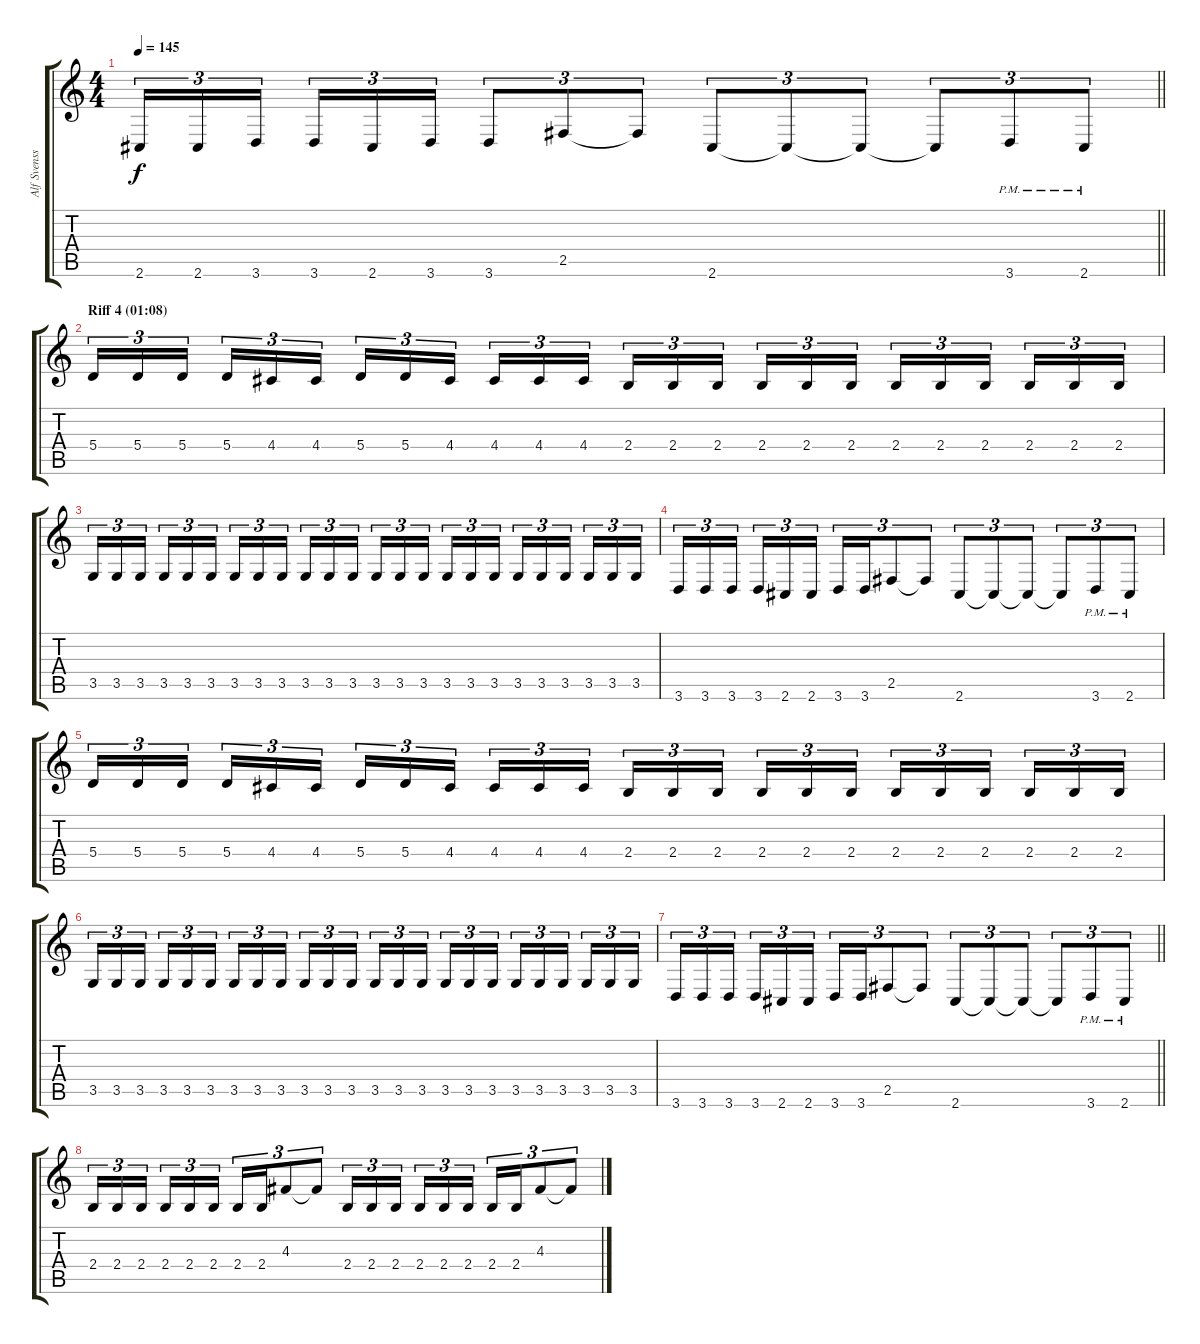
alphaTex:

\track ("Alf Svensson" "Alf Svenss") {instrument distortionguitar}
\staff {score tabs}
\tuning (B3 Gb3 D3 A2 E2 B1) {hide}
\ts (4 4)
\tempo 145
\clef g2
\barLineRight lightlight
\ks c
2.6.16{tu (3 2) dy f} 2.6.16{tu (3 2)} 3.6.16{tu (3 2) beam splitsecondary} 3.6.16{tu (3 2)} 2.6.16{tu (3 2)} 3.6.16{tu (3 2)} 3.6.8{tu (3 2)} 2.5.8{tu (3 2)} 2.5{t}.8{tu (3 2)} 2.6.8{tu (3 2)} 2.6{t}.8{tu (3 2)} 2.6{t}.8{tu (3 2)} 2.6{t}.8{tu (3 2)} 3.6{pm}.8{tu (3 2)} 2.6{pm}.8{tu (3 2)} |
\section ("" "Riff 4 (01:08)")
5.4.16{tu (3 2)} 5.4.16{tu (3 2)} 5.4.16{tu (3 2) beam splitsecondary} 5.4.16{tu (3 2)} 4.4.16{tu (3 2)} 4.4.16{tu (3 2)} 5.4.16{tu (3 2)} 5.4.16{tu (3 2)} 4.4.16{tu (3 2) beam splitsecondary} 4.4.16{tu (3 2)} 4.4.16{tu (3 2)} 4.4.16{tu (3 2)} 2.4.16{tu (3 2)} 2.4.16{tu (3 2)} 2.4.16{tu (3 2) beam splitsecondary} 2.4.16{tu (3 2)} 2.4.16{tu (3 2)} 2.4.16{tu (3 2)} 2.4.16{tu (3 2)} 2.4.16{tu (3 2)} 2.4.16{tu (3 2) beam splitsecondary} 2.4.16{tu (3 2)} 2.4.16{tu (3 2)} 2.4.16{tu (3 2)} |
3.5.16{tu (3 2)} 3.5.16{tu (3 2)} 3.5.16{tu (3 2) beam splitsecondary} 3.5.16{tu (3 2)} 3.5.16{tu (3 2)} 3.5.16{tu (3 2)} 3.5.16{tu (3 2)} 3.5.16{tu (3 2)} 3.5.16{tu (3 2) beam splitsecondary} 3.5.16{tu (3 2)} 3.5.16{tu (3 2)} 3.5.16{tu (3 2)} 3.5.16{tu (3 2)} 3.5.16{tu (3 2)} 3.5.16{tu (3 2) beam splitsecondary} 3.5.16{tu (3 2)} 3.5.16{tu (3 2)} 3.5.16{tu (3 2)} 3.5.16{tu (3 2)} 3.5.16{tu (3 2)} 3.5.16{tu (3 2) beam splitsecondary} 3.5.16{tu (3 2)} 3.5.16{tu (3 2)} 3.5.16{tu (3 2)} |
3.6.16{tu (3 2)} 3.6.16{tu (3 2)} 3.6.16{tu (3 2) beam splitsecondary} 3.6.16{tu (3 2)} 2.6.16{tu (3 2)} 2.6.16{tu (3 2)} 3.6.16{tu (3 2)} 3.6.16{tu (3 2)} 2.5.8{tu (3 2)} 2.5{t}.8{tu (3 2)} 2.6.8{tu (3 2)} 2.6{t}.8{tu (3 2)} 2.6{t}.8{tu (3 2)} 2.6{t}.8{tu (3 2)} 3.6{pm}.8{tu (3 2)} 2.6{pm}.8{tu (3 2)} |
5.4.16{tu (3 2)} 5.4.16{tu (3 2)} 5.4.16{tu (3 2) beam splitsecondary} 5.4.16{tu (3 2)} 4.4.16{tu (3 2)} 4.4.16{tu (3 2)} 5.4.16{tu (3 2)} 5.4.16{tu (3 2)} 4.4.16{tu (3 2) beam splitsecondary} 4.4.16{tu (3 2)} 4.4.16{tu (3 2)} 4.4.16{tu (3 2)} 2.4.16{tu (3 2)} 2.4.16{tu (3 2)} 2.4.16{tu (3 2) beam splitsecondary} 2.4.16{tu (3 2)} 2.4.16{tu (3 2)} 2.4.16{tu (3 2)} 2.4.16{tu (3 2)} 2.4.16{tu (3 2)} 2.4.16{tu (3 2) beam splitsecondary} 2.4.16{tu (3 2)} 2.4.16{tu (3 2)} 2.4.16{tu (3 2)} |
3.5.16{tu (3 2)} 3.5.16{tu (3 2)} 3.5.16{tu (3 2) beam splitsecondary} 3.5.16{tu (3 2)} 3.5.16{tu (3 2)} 3.5.16{tu (3 2)} 3.5.16{tu (3 2)} 3.5.16{tu (3 2)} 3.5.16{tu (3 2) beam splitsecondary} 3.5.16{tu (3 2)} 3.5.16{tu (3 2)} 3.5.16{tu (3 2)} 3.5.16{tu (3 2)} 3.5.16{tu (3 2)} 3.5.16{tu (3 2) beam splitsecondary} 3.5.16{tu (3 2)} 3.5.16{tu (3 2)} 3.5.16{tu (3 2)} 3.5.16{tu (3 2)} 3.5.16{tu (3 2)} 3.5.16{tu (3 2) beam splitsecondary} 3.5.16{tu (3 2)} 3.5.16{tu (3 2)} 3.5.16{tu (3 2)} |
\barLineRight lightlight
3.6.16{tu (3 2)} 3.6.16{tu (3 2)} 3.6.16{tu (3 2) beam splitsecondary} 3.6.16{tu (3 2)} 2.6.16{tu (3 2)} 2.6.16{tu (3 2)} 3.6.16{tu (3 2)} 3.6.16{tu (3 2)} 2.5.8{tu (3 2)} 2.5{t}.8{tu (3 2)} 2.6.8{tu (3 2)} 2.6{t}.8{tu (3 2)} 2.6{t}.8{tu (3 2)} 2.6{t}.8{tu (3 2)} 3.6{pm}.8{tu (3 2)} 2.6{pm}.8{tu (3 2)} |
\section ("" "")
2.4.16{tu (3 2)} 2.4.16{tu (3 2)} 2.4.16{tu (3 2) beam splitsecondary} 2.4.16{tu (3 2)} 2.4.16{tu (3 2)} 2.4.16{tu (3 2)} 2.4.16{tu (3 2)} 2.4.16{tu (3 2)} 4.3.8{tu (3 2)} 4.3{t}.8{tu (3 2)} 2.4.16{tu (3 2)} 2.4.16{tu (3 2)} 2.4.16{tu (3 2) beam splitsecondary} 2.4.16{tu (3 2)} 2.4.16{tu (3 2)} 2.4.16{tu (3 2)} 2.4.16{tu (3 2)} 2.4.16{tu (3 2)} 4.3.8{tu (3 2)} 4.3{t}.8{tu (3 2)}
